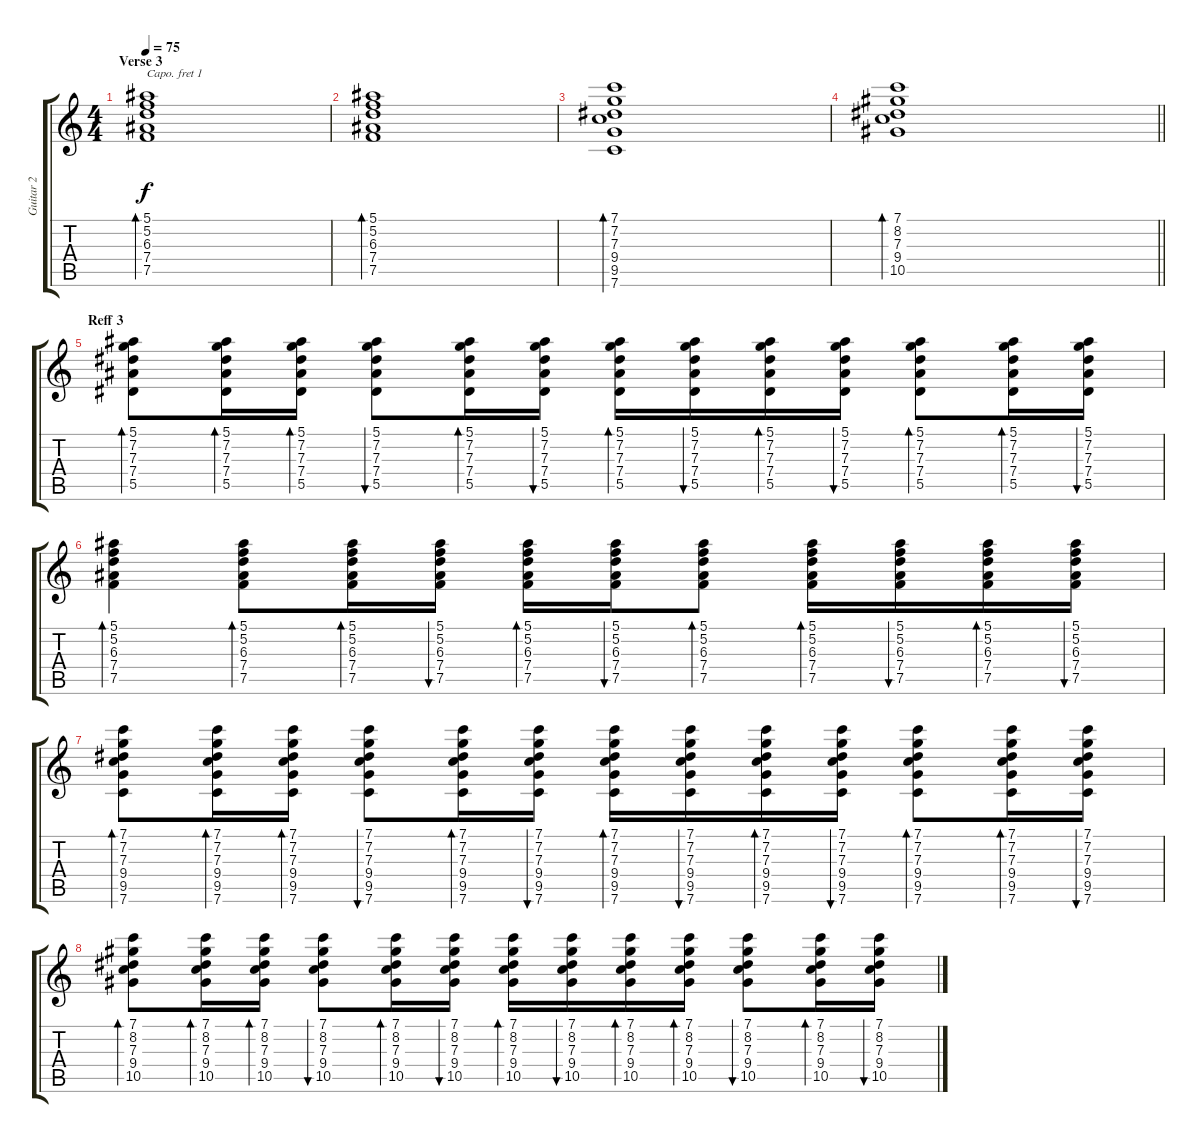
\track ("Guitar 2" "Guitar 2") {instrument acousticguitarsteel}
\staff {score tabs}
\capo 1
\tuning (E4 B3 G3 D3 A2 E2) {hide}
\ts (4 4)
\section ("" "Verse 3")
\tempo 75
\clef g2
\ks c
(5.1 5.2 6.3 7.4 7.5).1{bd 60 dy f} |
(5.1 5.2 6.3 7.4 7.5).1{bd 60} |
(7.1 7.2 7.3 9.4 9.5 7.6).1{bd 60} |
\barLineRight lightlight
(7.1 8.2 7.3 9.4 10.5).1{bd 60} |
\section ("" "Reff 3")
(5.1 7.2 7.3 7.4 5.5).8{bd 30} (5.1 7.2 7.3 7.4 5.5).16{bd 30} (5.1 7.2 7.3 7.4 5.5).16{bd 30} (5.1 7.2 7.3 7.4 5.5).8{bu 30} (5.1 7.2 7.3 7.4 5.5).16{bd 30} (5.1 7.2 7.3 7.4 5.5).16{bu 30} (5.1 7.2 7.3 7.4 5.5).16{bd 30} (5.1 7.2 7.3 7.4 5.5).16{bu 30} (5.1 7.2 7.3 7.4 5.5).16{bd 30} (5.1 7.2 7.3 7.4 5.5).16{bu 30} (5.1 7.2 7.3 7.4 5.5).8{bd 30} (5.1 7.2 7.3 7.4 5.5).16{bd 30} (5.1 7.2 7.3 7.4 5.5).16{bu 30} |
(5.1 5.2 6.3 7.4 7.5).4{bd 30} (5.1 5.2 6.3 7.4 7.5).8{bd 30} (5.1 5.2 6.3 7.4 7.5).16{bd 30} (5.1 5.2 6.3 7.4 7.5).16{bu 30} (5.1 5.2 6.3 7.4 7.5).16{bd 30} (5.1 5.2 6.3 7.4 7.5).16{bu 30} (5.1 5.2 6.3 7.4 7.5).8{bd 30} (5.1 5.2 6.3 7.4 7.5).16{bd 30} (5.1 5.2 6.3 7.4 7.5).16{bu 30} (5.1 5.2 6.3 7.4 7.5).16{bd 30} (5.1 5.2 6.3 7.4 7.5).16{bu 30} |
(7.1 7.2 7.3 9.4 9.5 7.6).8{bd 30} (7.1 7.2 7.3 9.4 9.5 7.6).16{bd 30} (7.1 7.2 7.3 9.4 9.5 7.6).16{bd 30} (7.1 7.2 7.3 9.4 9.5 7.6).8{bu 30} (7.1 7.2 7.3 9.4 9.5 7.6).16{bd 30} (7.1 7.2 7.3 9.4 9.5 7.6).16{bu 30} (7.1 7.2 7.3 9.4 9.5 7.6).16{bd 30} (7.1 7.2 7.3 9.4 9.5 7.6).16{bu 30} (7.1 7.2 7.3 9.4 9.5 7.6).16{bd 30} (7.1 7.2 7.3 9.4 9.5 7.6).16{bu 30} (7.1 7.2 7.3 9.4 9.5 7.6).8{bd 30} (7.1 7.2 7.3 9.4 9.5 7.6).16{bd 30} (7.1 7.2 7.3 9.4 9.5 7.6).16{bu 30} |
(7.1 8.2 7.3 9.4 10.5).8{bd 30} (7.1 8.2 7.3 9.4 10.5).16{bd 30} (7.1 8.2 7.3 9.4 10.5).16{bd 30} (7.1 8.2 7.3 9.4 10.5).8{bu 30} (7.1 8.2 7.3 9.4 10.5).16{bd 30} (7.1 8.2 7.3 9.4 10.5).16{bu 30} (7.1 8.2 7.3 9.4 10.5).16{bd 30} (7.1 8.2 7.3 9.4 10.5).16{bu 30} (7.1 8.2 7.3 9.4 10.5).16{bd 30} (7.1 8.2 7.3 9.4 10.5).16{bd 30} (7.1 8.2 7.3 9.4 10.5).8{bu 30} (7.1 8.2 7.3 9.4 10.5).16{bd 30} (7.1 8.2 7.3 9.4 10.5).16{bu 30}
